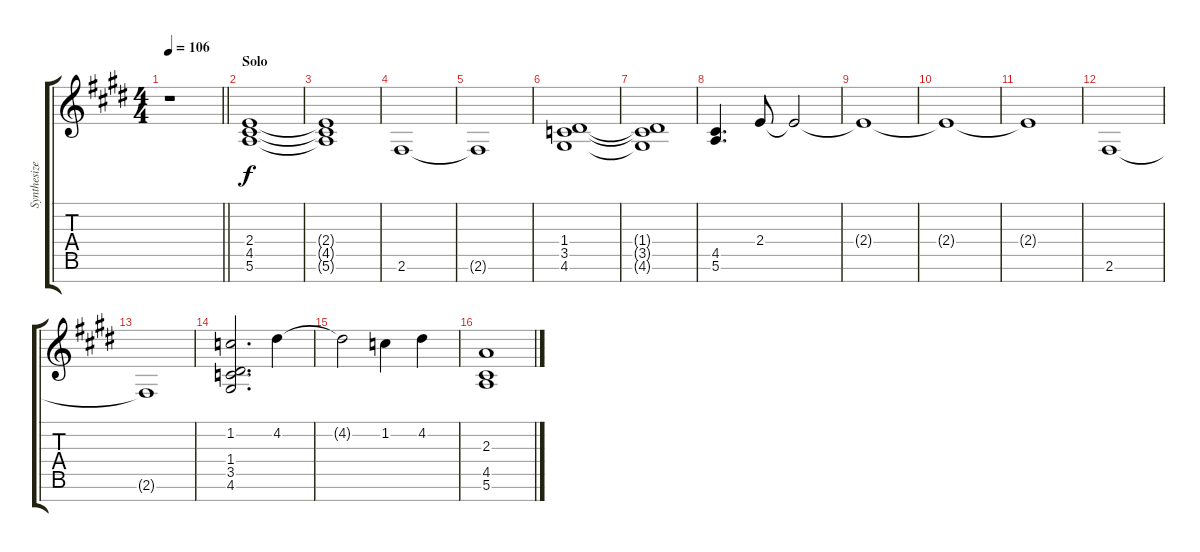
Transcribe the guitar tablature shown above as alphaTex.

\track ("Synthesizer" "Synthesize") {instrument pad2warm}
\staff {score tabs}
\tuning (E5 B4 G4 D4 A3 E3 B2) {hide}
\ts (4 4)
\tempo 106
\clef g2
\barLineRight lightlight
\ks e
r.1{dy f} |
\section ("" "Solo")
(2.4 4.5 5.6).1 |
(2.4{t} 4.5{t} 5.6{t}).1 |
2.6.1 |
2.6{t}.1 |
(1.4 3.5 4.6).1 |
(1.4{t} 3.5{t} 4.6{t}).1 |
(4.5 5.6).4{d} 2.4.8 2.4{t}.2 |
2.4{t}.1 |
2.4{t}.1 |
2.4{t}.1 |
2.6.1 |
2.6{t}.1 |
(1.2 1.4 3.5 4.6).2{d} 4.2.4 |
4.2{t}.2 1.2.4 4.2.4 |
(2.3 4.5 5.6).1
